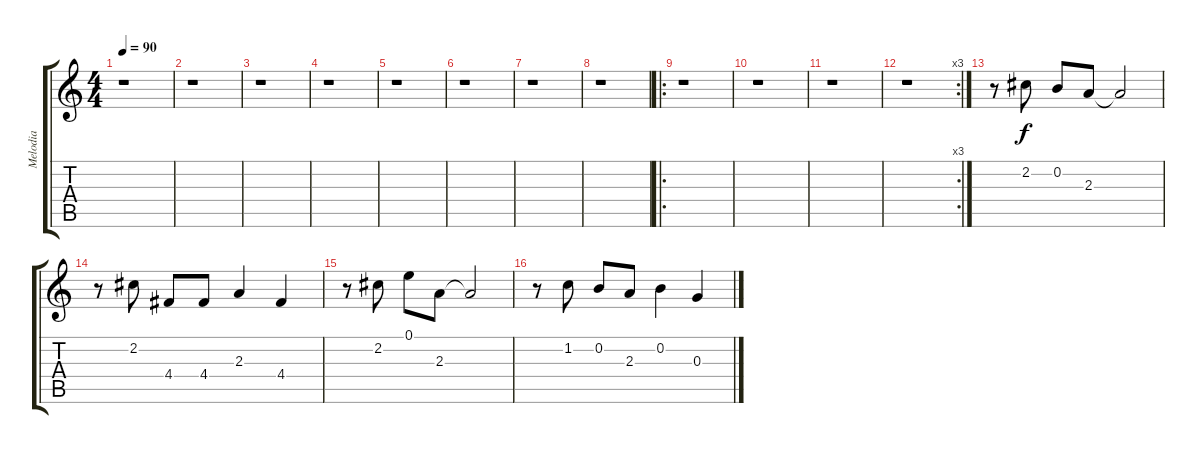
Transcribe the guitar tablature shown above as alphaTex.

\track ("Melodia" "Melodia") {instrument acousticguitarnylon}
\staff {score tabs}
\tuning (E4 B3 G3 D3 A2 E2) {hide}
\ts (4 4)
\tempo 90
\clef g2
\ks c
r.1{dy f instrument acousticguitarnylon} |
r.1 |
r.1 |
r.1 |
r.1 |
r.1 |
r.1 |
r.1 |
\ro
r.1 |
r.1 |
r.1 |
\rc 3
r.1 |
r.8 2.2.8 0.2.8 2.3.8 2.3{t}.2 |
r.8 2.2.8 4.4.8 4.4.8 2.3.4 4.4.4 |
r.8 2.2.8 0.1.8 2.3.8 2.3{t}.2 |
r.8 1.2.8 0.2.8 2.3.8 0.2.4 0.3.4
